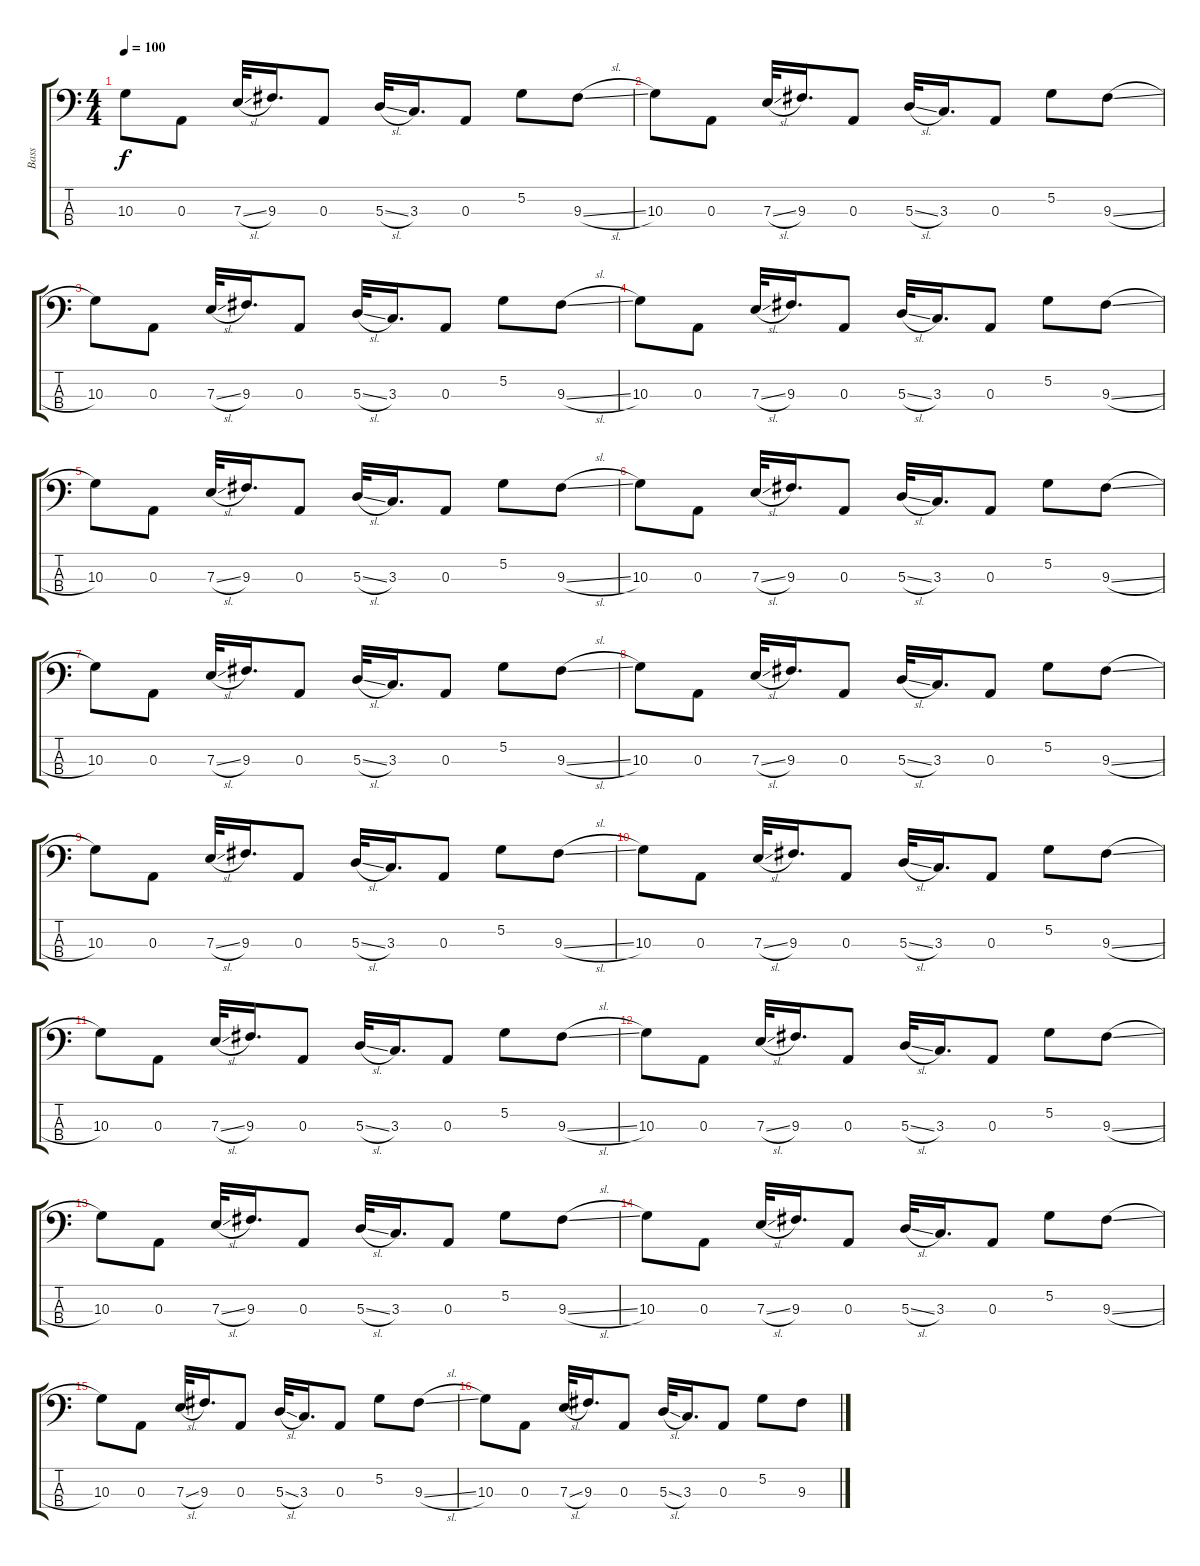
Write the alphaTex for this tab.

\track ("Bass" "Bass") {instrument electricbassfinger}
\staff {score tabs}
\tuning (G2 D2 A1 E1) {hide}
\ts (4 4)
\tempo 100
\clef f4
\ks c
10.3.8{dy f} 0.3.8 7.3{sl}.32 9.3.16{d} 0.3.8 5.3{sl}.32 3.3.16{d} 0.3.8 5.2.8 9.3{sl}.8 |
10.3.8 0.3.8 7.3{sl}.32 9.3.16{d} 0.3.8 5.3{sl}.32 3.3.16{d} 0.3.8 5.2.8 9.3{sl}.8 |
10.3.8 0.3.8 7.3{sl}.32 9.3.16{d} 0.3.8 5.3{sl}.32 3.3.16{d} 0.3.8 5.2.8 9.3{sl}.8 |
10.3.8 0.3.8 7.3{sl}.32 9.3.16{d} 0.3.8 5.3{sl}.32 3.3.16{d} 0.3.8 5.2.8 9.3{sl}.8 |
10.3.8 0.3.8 7.3{sl}.32 9.3.16{d} 0.3.8 5.3{sl}.32 3.3.16{d} 0.3.8 5.2.8 9.3{sl}.8 |
10.3.8 0.3.8 7.3{sl}.32 9.3.16{d} 0.3.8 5.3{sl}.32 3.3.16{d} 0.3.8 5.2.8 9.3{sl}.8 |
10.3.8 0.3.8 7.3{sl}.32 9.3.16{d} 0.3.8 5.3{sl}.32 3.3.16{d} 0.3.8 5.2.8 9.3{sl}.8 |
10.3.8 0.3.8 7.3{sl}.32 9.3.16{d} 0.3.8 5.3{sl}.32 3.3.16{d} 0.3.8 5.2.8 9.3{sl}.8 |
10.3.8 0.3.8 7.3{sl}.32 9.3.16{d} 0.3.8 5.3{sl}.32 3.3.16{d} 0.3.8 5.2.8 9.3{sl}.8 |
10.3.8 0.3.8 7.3{sl}.32 9.3.16{d} 0.3.8 5.3{sl}.32 3.3.16{d} 0.3.8 5.2.8 9.3{sl}.8 |
10.3.8 0.3.8 7.3{sl}.32 9.3.16{d} 0.3.8 5.3{sl}.32 3.3.16{d} 0.3.8 5.2.8 9.3{sl}.8 |
10.3.8 0.3.8 7.3{sl}.32 9.3.16{d} 0.3.8 5.3{sl}.32 3.3.16{d} 0.3.8 5.2.8 9.3{sl}.8 |
10.3.8 0.3.8 7.3{sl}.32 9.3.16{d} 0.3.8 5.3{sl}.32 3.3.16{d} 0.3.8 5.2.8 9.3{sl}.8 |
10.3.8 0.3.8 7.3{sl}.32 9.3.16{d} 0.3.8 5.3{sl}.32 3.3.16{d} 0.3.8 5.2.8 9.3{sl}.8 |
10.3.8 0.3.8 7.3{sl}.32 9.3.16{d} 0.3.8 5.3{sl}.32 3.3.16{d} 0.3.8 5.2.8 9.3{sl}.8 |
10.3.8 0.3.8 7.3{sl}.32 9.3.16{d} 0.3.8 5.3{sl}.32 3.3.16{d} 0.3.8 5.2.8 9.3{sl}.8
